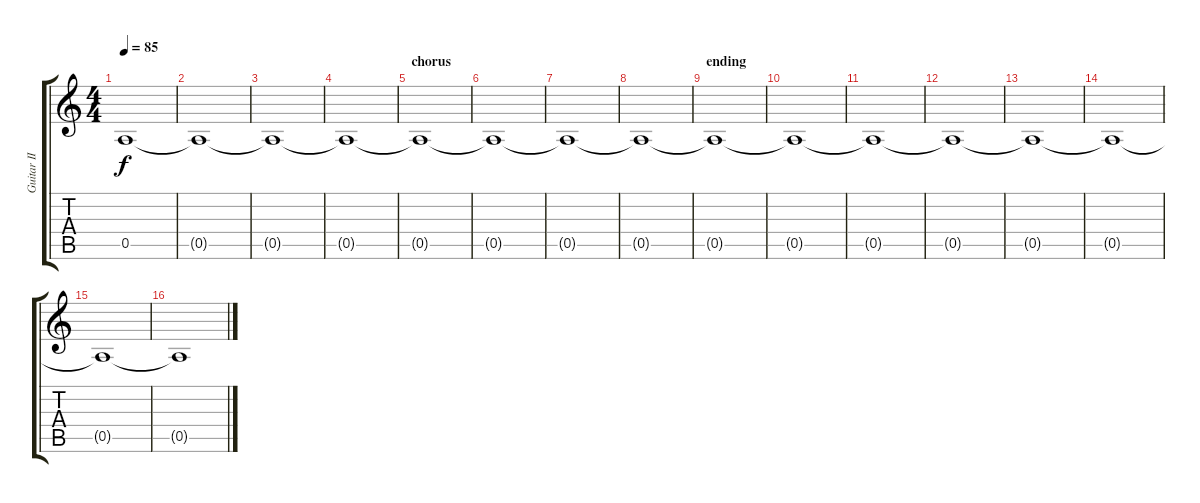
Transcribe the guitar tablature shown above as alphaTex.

\track ("Guitar II (doubled)" "Guitar II ") {instrument contrabass}
\staff {score tabs}
\tuning (E4 B3 G3 D3 A2 E2) {hide}
\ts (4 4)
\tempo 85
\clef g2
\ks c
0.5{t}.1{dy f} |
0.5{t}.1 |
0.5{t}.1 |
0.5{t}.1 |
\section ("" "chorus")
0.5{t}.1 |
0.5{t}.1 |
0.5{t}.1 |
0.5{t}.1 |
\section ("" "ending")
0.5{t}.1 |
0.5{t}.1 |
0.5{t}.1 |
0.5{t}.1 |
0.5{t}.1 |
0.5{t}.1 |
0.5{t}.1 |
0.5{t}.1
